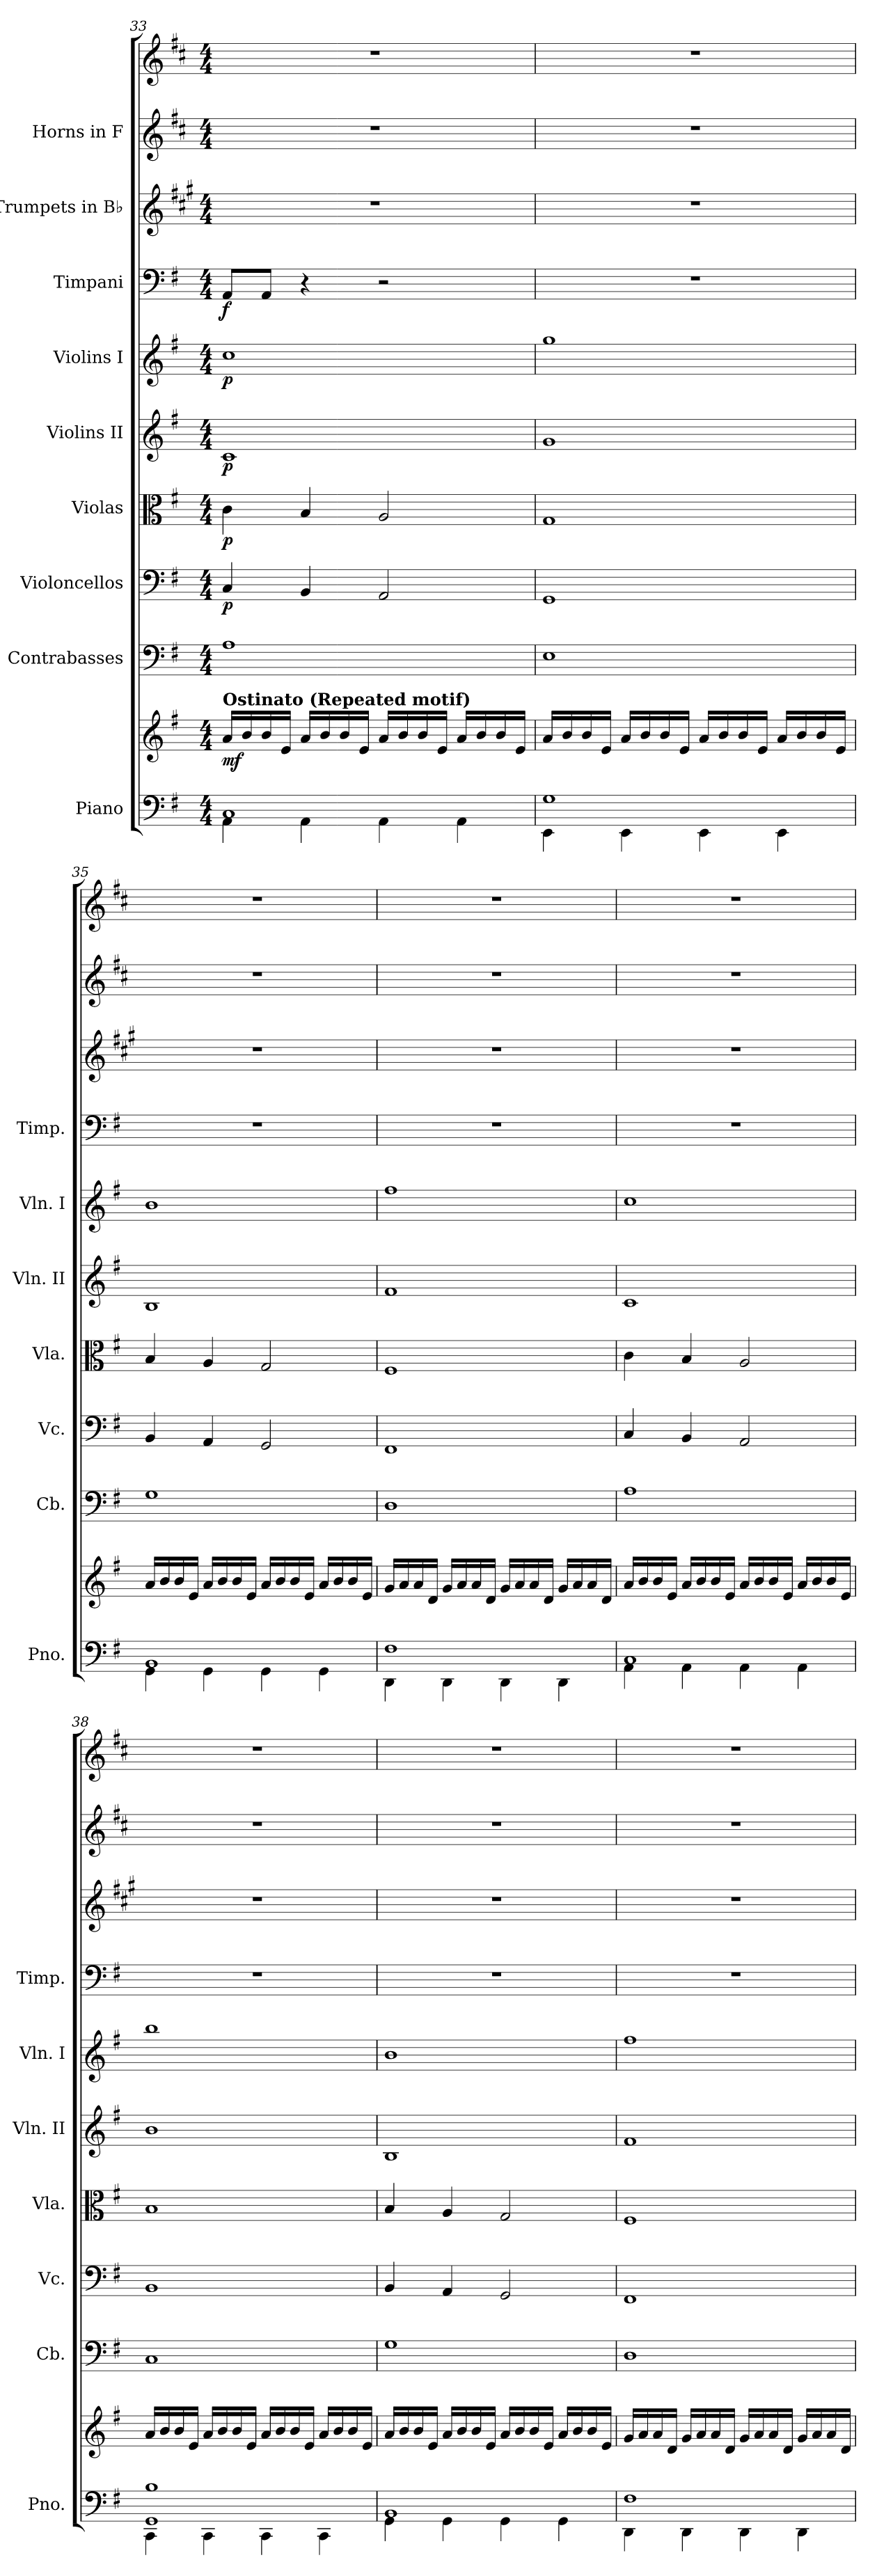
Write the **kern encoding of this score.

**kern	**kern	**dynam	**kern	**kern	**dynam	**kern	**dynam	**kern	**dynam	**kern	**dynam	**kern	**dynam	**kern	**kern	**kern
*part9	*part9	*part9	*part8	*part7	*part7	*part6	*part6	*part5	*part5	*part4	*part4	*part3	*part3	*part2	*part1	*part1
*staff11	*staff10	*staff10/11	*staff9	*staff8	*staff8	*staff7	*staff7	*staff6	*staff6	*staff5	*staff5	*staff4	*staff4	*staff3	*staff2	*staff1
*I"Piano	*	*	*I"Contrabasses	*I"Violoncellos	*	*I"Violas	*	*I"Violins II	*	*I"Violins I	*	*I"Timpani	*	*I"Trumpets in B♭	*I"Horns in F	*
*I'Pno.	*	*	*I'Cb.	*I'Vc.	*	*I'Vla.	*	*I'Vln. II	*	*I'Vln. I	*	*I'Timp.	*	*	*	*
*clefF4	*clefG2	*	*clefF4	*clefF4	*	*clefC3	*	*clefG2	*	*clefG2	*	*clefF4	*	*clefG2	*clefG2	*clefG2
*	*	*	*ITrd7c12	*	*	*	*	*	*	*	*	*	*	*ITrd1c2	*ITrd4c7	*ITrd4c7
*k[f#]	*k[f#]	*	*k[f#]	*k[f#]	*	*k[f#]	*	*k[f#]	*	*k[f#]	*	*k[f#]	*	*k[f#]	*k[f#]	*k[f#]
*M4/4	*M4/4	*	*M4/4	*M4/4	*	*M4/4	*	*M4/4	*	*M4/4	*	*M4/4	*	*M4/4	*M4/4	*M4/4
=33	=33	=33	=33	=33	=33	=33	=33	=33	=33	=33	=33	=33	=33	=33	=33	=33
*^	*	*	*	*	*	*	*	*	*	*	*	*	*	*	*	*
!	!	!LO:TX:a:B:t=Ostinato (Repeated motif)	!	!	!	!	!	!	!	!	!	!	!	!	!	!	!
!	!	!	!LO:DY:b	!	!	!LO:DY:b	!	!LO:DY:b	!	!LO:DY:b	!	!LO:DY:b	!	!LO:DY:b	!	!	!
1C	4AA\	16a/LL	mf	1AA	4C/	p	4c\	p	1c	p	1cc	p	8AA/L	f	1r	1r	1r
.	.	16b/	.	.	.	.	.	.	.	.	.	.	.	.	.	.	.
.	.	16b/	.	.	.	.	.	.	.	.	.	.	8AA/J	.	.	.	.
.	.	16e/JJ	.	.	.	.	.	.	.	.	.	.	.	.	.	.	.
.	4AA\	16a/LL	.	.	4BB/	.	4B/	.	.	.	.	.	4r	.	.	.	.
.	.	16b/	.	.	.	.	.	.	.	.	.	.	.	.	.	.	.
.	.	16b/	.	.	.	.	.	.	.	.	.	.	.	.	.	.	.
.	.	16e/JJ	.	.	.	.	.	.	.	.	.	.	.	.	.	.	.
.	4AA\	16a/LL	.	.	2AA/	.	2A/	.	.	.	.	.	2r	.	.	.	.
.	.	16b/	.	.	.	.	.	.	.	.	.	.	.	.	.	.	.
.	.	16b/	.	.	.	.	.	.	.	.	.	.	.	.	.	.	.
.	.	16e/JJ	.	.	.	.	.	.	.	.	.	.	.	.	.	.	.
.	4AA\	16a/LL	.	.	.	.	.	.	.	.	.	.	.	.	.	.	.
.	.	16b/	.	.	.	.	.	.	.	.	.	.	.	.	.	.	.
.	.	16b/	.	.	.	.	.	.	.	.	.	.	.	.	.	.	.
.	.	16e/JJ	.	.	.	.	.	.	.	.	.	.	.	.	.	.	.
=34	=34	=34	=34	=34	=34	=34	=34	=34	=34	=34	=34	=34	=34	=34	=34	=34	=34
1G	4EE\	16a/LL	.	1EE	1GG	.	1G	.	1g	.	1gg	.	1r	.	1r	1r	1r
.	.	16b/	.	.	.	.	.	.	.	.	.	.	.	.	.	.	.
.	.	16b/	.	.	.	.	.	.	.	.	.	.	.	.	.	.	.
.	.	16e/JJ	.	.	.	.	.	.	.	.	.	.	.	.	.	.	.
.	4EE\	16a/LL	.	.	.	.	.	.	.	.	.	.	.	.	.	.	.
.	.	16b/	.	.	.	.	.	.	.	.	.	.	.	.	.	.	.
.	.	16b/	.	.	.	.	.	.	.	.	.	.	.	.	.	.	.
.	.	16e/JJ	.	.	.	.	.	.	.	.	.	.	.	.	.	.	.
.	4EE\	16a/LL	.	.	.	.	.	.	.	.	.	.	.	.	.	.	.
.	.	16b/	.	.	.	.	.	.	.	.	.	.	.	.	.	.	.
.	.	16b/	.	.	.	.	.	.	.	.	.	.	.	.	.	.	.
.	.	16e/JJ	.	.	.	.	.	.	.	.	.	.	.	.	.	.	.
.	4EE\	16a/LL	.	.	.	.	.	.	.	.	.	.	.	.	.	.	.
.	.	16b/	.	.	.	.	.	.	.	.	.	.	.	.	.	.	.
.	.	16b/	.	.	.	.	.	.	.	.	.	.	.	.	.	.	.
.	.	16e/JJ	.	.	.	.	.	.	.	.	.	.	.	.	.	.	.
=35	=35	=35	=35	=35	=35	=35	=35	=35	=35	=35	=35	=35	=35	=35	=35	=35	=35
1BB	4GG\	16a/LL	.	1GG	4BB/	.	4B/	.	1B	.	1b	.	1r	.	1r	1r	1r
.	.	16b/	.	.	.	.	.	.	.	.	.	.	.	.	.	.	.
.	.	16b/	.	.	.	.	.	.	.	.	.	.	.	.	.	.	.
.	.	16e/JJ	.	.	.	.	.	.	.	.	.	.	.	.	.	.	.
.	4GG\	16a/LL	.	.	4AA/	.	4A/	.	.	.	.	.	.	.	.	.	.
.	.	16b/	.	.	.	.	.	.	.	.	.	.	.	.	.	.	.
.	.	16b/	.	.	.	.	.	.	.	.	.	.	.	.	.	.	.
.	.	16e/JJ	.	.	.	.	.	.	.	.	.	.	.	.	.	.	.
.	4GG\	16a/LL	.	.	2GG/	.	2G/	.	.	.	.	.	.	.	.	.	.
.	.	16b/	.	.	.	.	.	.	.	.	.	.	.	.	.	.	.
.	.	16b/	.	.	.	.	.	.	.	.	.	.	.	.	.	.	.
.	.	16e/JJ	.	.	.	.	.	.	.	.	.	.	.	.	.	.	.
.	4GG\	16a/LL	.	.	.	.	.	.	.	.	.	.	.	.	.	.	.
.	.	16b/	.	.	.	.	.	.	.	.	.	.	.	.	.	.	.
.	.	16b/	.	.	.	.	.	.	.	.	.	.	.	.	.	.	.
.	.	16e/JJ	.	.	.	.	.	.	.	.	.	.	.	.	.	.	.
=36	=36	=36	=36	=36	=36	=36	=36	=36	=36	=36	=36	=36	=36	=36	=36	=36	=36
1F#	4DD\	16g/LL	.	1DD	1FF#	.	1F#	.	1f#	.	1ff#	.	1r	.	1r	1r	1r
.	.	16a/	.	.	.	.	.	.	.	.	.	.	.	.	.	.	.
.	.	16a/	.	.	.	.	.	.	.	.	.	.	.	.	.	.	.
.	.	16d/JJ	.	.	.	.	.	.	.	.	.	.	.	.	.	.	.
.	4DD\	16g/LL	.	.	.	.	.	.	.	.	.	.	.	.	.	.	.
.	.	16a/	.	.	.	.	.	.	.	.	.	.	.	.	.	.	.
.	.	16a/	.	.	.	.	.	.	.	.	.	.	.	.	.	.	.
.	.	16d/JJ	.	.	.	.	.	.	.	.	.	.	.	.	.	.	.
.	4DD\	16g/LL	.	.	.	.	.	.	.	.	.	.	.	.	.	.	.
.	.	16a/	.	.	.	.	.	.	.	.	.	.	.	.	.	.	.
.	.	16a/	.	.	.	.	.	.	.	.	.	.	.	.	.	.	.
.	.	16d/JJ	.	.	.	.	.	.	.	.	.	.	.	.	.	.	.
.	4DD\	16g/LL	.	.	.	.	.	.	.	.	.	.	.	.	.	.	.
.	.	16a/	.	.	.	.	.	.	.	.	.	.	.	.	.	.	.
.	.	16a/	.	.	.	.	.	.	.	.	.	.	.	.	.	.	.
.	.	16d/JJ	.	.	.	.	.	.	.	.	.	.	.	.	.	.	.
!!LO:PB:g=z
=37	=37	=37	=37	=37	=37	=37	=37	=37	=37	=37	=37	=37	=37	=37	=37	=37	=37
1C	4AA\	16a/LL	.	1AA	4C/	.	4c\	.	1c	.	1cc	.	1r	.	1r	1r	1r
.	.	16b/	.	.	.	.	.	.	.	.	.	.	.	.	.	.	.
.	.	16b/	.	.	.	.	.	.	.	.	.	.	.	.	.	.	.
.	.	16e/JJ	.	.	.	.	.	.	.	.	.	.	.	.	.	.	.
.	4AA\	16a/LL	.	.	4BB/	.	4B/	.	.	.	.	.	.	.	.	.	.
.	.	16b/	.	.	.	.	.	.	.	.	.	.	.	.	.	.	.
.	.	16b/	.	.	.	.	.	.	.	.	.	.	.	.	.	.	.
.	.	16e/JJ	.	.	.	.	.	.	.	.	.	.	.	.	.	.	.
.	4AA\	16a/LL	.	.	2AA/	.	2A/	.	.	.	.	.	.	.	.	.	.
.	.	16b/	.	.	.	.	.	.	.	.	.	.	.	.	.	.	.
.	.	16b/	.	.	.	.	.	.	.	.	.	.	.	.	.	.	.
.	.	16e/JJ	.	.	.	.	.	.	.	.	.	.	.	.	.	.	.
.	4AA\	16a/LL	.	.	.	.	.	.	.	.	.	.	.	.	.	.	.
.	.	16b/	.	.	.	.	.	.	.	.	.	.	.	.	.	.	.
.	.	16b/	.	.	.	.	.	.	.	.	.	.	.	.	.	.	.
.	.	16e/JJ	.	.	.	.	.	.	.	.	.	.	.	.	.	.	.
=38	=38	=38	=38	=38	=38	=38	=38	=38	=38	=38	=38	=38	=38	=38	=38	=38	=38
1GG 1B	4CC\	16a/LL	.	1CC	1BB	.	1B	.	1b	.	1bb	.	1r	.	1r	1r	1r
.	.	16b/	.	.	.	.	.	.	.	.	.	.	.	.	.	.	.
.	.	16b/	.	.	.	.	.	.	.	.	.	.	.	.	.	.	.
.	.	16e/JJ	.	.	.	.	.	.	.	.	.	.	.	.	.	.	.
.	4CC\	16a/LL	.	.	.	.	.	.	.	.	.	.	.	.	.	.	.
.	.	16b/	.	.	.	.	.	.	.	.	.	.	.	.	.	.	.
.	.	16b/	.	.	.	.	.	.	.	.	.	.	.	.	.	.	.
.	.	16e/JJ	.	.	.	.	.	.	.	.	.	.	.	.	.	.	.
.	4CC\	16a/LL	.	.	.	.	.	.	.	.	.	.	.	.	.	.	.
.	.	16b/	.	.	.	.	.	.	.	.	.	.	.	.	.	.	.
.	.	16b/	.	.	.	.	.	.	.	.	.	.	.	.	.	.	.
.	.	16e/JJ	.	.	.	.	.	.	.	.	.	.	.	.	.	.	.
.	4CC\	16a/LL	.	.	.	.	.	.	.	.	.	.	.	.	.	.	.
.	.	16b/	.	.	.	.	.	.	.	.	.	.	.	.	.	.	.
.	.	16b/	.	.	.	.	.	.	.	.	.	.	.	.	.	.	.
.	.	16e/JJ	.	.	.	.	.	.	.	.	.	.	.	.	.	.	.
=39	=39	=39	=39	=39	=39	=39	=39	=39	=39	=39	=39	=39	=39	=39	=39	=39	=39
1BB	4GG\	16a/LL	.	1GG	4BB/	.	4B/	.	1B	.	1b	.	1r	.	1r	1r	1r
.	.	16b/	.	.	.	.	.	.	.	.	.	.	.	.	.	.	.
.	.	16b/	.	.	.	.	.	.	.	.	.	.	.	.	.	.	.
.	.	16e/JJ	.	.	.	.	.	.	.	.	.	.	.	.	.	.	.
.	4GG\	16a/LL	.	.	4AA/	.	4A/	.	.	.	.	.	.	.	.	.	.
.	.	16b/	.	.	.	.	.	.	.	.	.	.	.	.	.	.	.
.	.	16b/	.	.	.	.	.	.	.	.	.	.	.	.	.	.	.
.	.	16e/JJ	.	.	.	.	.	.	.	.	.	.	.	.	.	.	.
.	4GG\	16a/LL	.	.	2GG/	.	2G/	.	.	.	.	.	.	.	.	.	.
.	.	16b/	.	.	.	.	.	.	.	.	.	.	.	.	.	.	.
.	.	16b/	.	.	.	.	.	.	.	.	.	.	.	.	.	.	.
.	.	16e/JJ	.	.	.	.	.	.	.	.	.	.	.	.	.	.	.
.	4GG\	16a/LL	.	.	.	.	.	.	.	.	.	.	.	.	.	.	.
.	.	16b/	.	.	.	.	.	.	.	.	.	.	.	.	.	.	.
.	.	16b/	.	.	.	.	.	.	.	.	.	.	.	.	.	.	.
.	.	16e/JJ	.	.	.	.	.	.	.	.	.	.	.	.	.	.	.
=40	=40	=40	=40	=40	=40	=40	=40	=40	=40	=40	=40	=40	=40	=40	=40	=40	=40
1F#	4DD\	16g/LL	.	1DD	1FF#	.	1F#	.	1f#	.	1ff#	.	1r	.	1r	1r	1r
.	.	16a/	.	.	.	.	.	.	.	.	.	.	.	.	.	.	.
.	.	16a/	.	.	.	.	.	.	.	.	.	.	.	.	.	.	.
.	.	16d/JJ	.	.	.	.	.	.	.	.	.	.	.	.	.	.	.
.	4DD\	16g/LL	.	.	.	.	.	.	.	.	.	.	.	.	.	.	.
.	.	16a/	.	.	.	.	.	.	.	.	.	.	.	.	.	.	.
.	.	16a/	.	.	.	.	.	.	.	.	.	.	.	.	.	.	.
.	.	16d/JJ	.	.	.	.	.	.	.	.	.	.	.	.	.	.	.
.	4DD\	16g/LL	.	.	.	.	.	.	.	.	.	.	.	.	.	.	.
.	.	16a/	.	.	.	.	.	.	.	.	.	.	.	.	.	.	.
.	.	16a/	.	.	.	.	.	.	.	.	.	.	.	.	.	.	.
.	.	16d/JJ	.	.	.	.	.	.	.	.	.	.	.	.	.	.	.
.	4DD\	16g/LL	.	.	.	.	.	.	.	.	.	.	.	.	.	.	.
.	.	16a/	.	.	.	.	.	.	.	.	.	.	.	.	.	.	.
.	.	16a/	.	.	.	.	.	.	.	.	.	.	.	.	.	.	.
.	.	16d/JJ	.	.	.	.	.	.	.	.	.	.	.	.	.	.	.
*v	*v	*	*	*	*	*	*	*	*	*	*	*	*	*	*	*	*
=	=	=	=	=	=	=	=	=	=	=	=	=	=	=	=	=
*-	*-	*-	*-	*-	*-	*-	*-	*-	*-	*-	*-	*-	*-	*-	*-	*-
